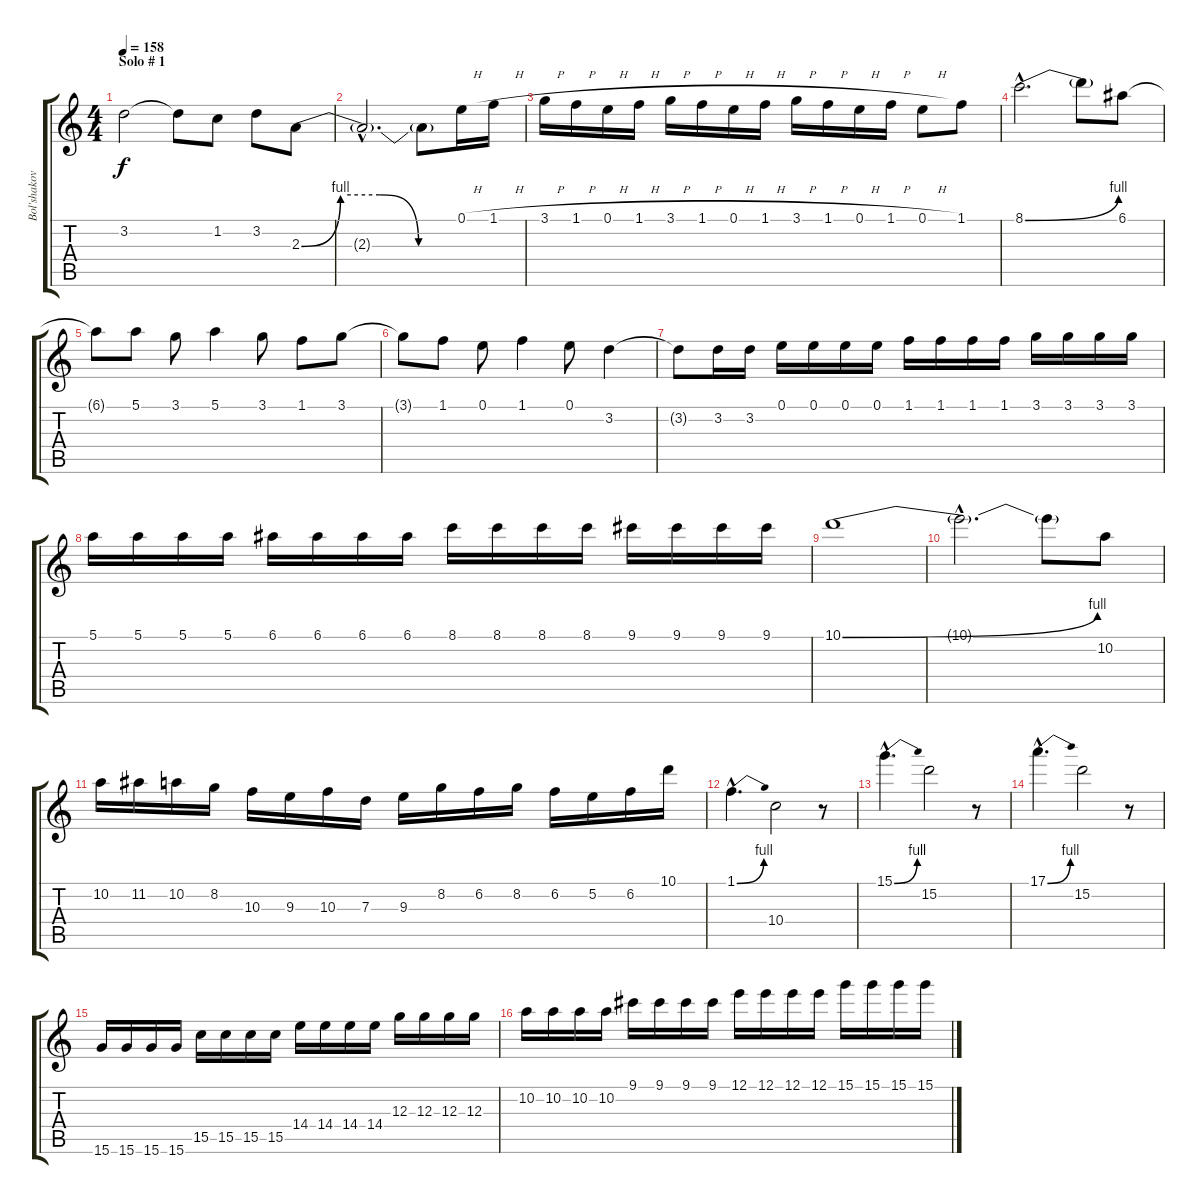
\track ("Bol'shakov" "Bol'shakov") {instrument overdrivenguitar}
\staff {score tabs}
\tuning (E4 B3 G3 D3 A2 E2) {hide}
\ts (4 4)
\section ("" "Solo # 1")
\tempo 158
\clef g2
\ks c
3.2.2{dy f volume 16 balance 5} 3.2{t}.8 1.2.8 3.2.8 2.3{be (custom 0 0 15 4 30 4 45 0 60 0)}.8 |
2.3{hac t}.2{d} 2.3{t}.8 0.1{h}.16 1.1{h}.16 |
3.1{h}.16 1.1{h}.16 0.1{h}.16 1.1{h}.16 3.1{h}.16 1.1{h}.16 0.1{h}.16 1.1{h}.16 3.1{h}.16 1.1{h}.16 0.1{h}.16 1.1{h}.16 0.1{h}.8 1.1.8 |
8.1{be (bend 0 0 60 4) hac}.2{d} 8.1{t}.8 6.1.8 |
6.1{t}.8 5.1.8 3.1.8 5.1.4 3.1.8 1.1.8 3.1.8 |
3.1{t}.8 1.1.8 0.1.8 1.1.4 0.1.8 3.2.4 |
3.2{t}.8 3.2.16 3.2.16 0.1.16 0.1.16 0.1.16 0.1.16 1.1.16 1.1.16 1.1.16 1.1.16 3.1.16 3.1.16 3.1.16 3.1.16 |
5.1.16 5.1.16 5.1.16 5.1.16 6.1.16 6.1.16 6.1.16 6.1.16 8.1.16 8.1.16 8.1.16 8.1.16 9.1.16 9.1.16 9.1.16 9.1.16 |
10.1{be (bend 0 0 60 4)}.1 |
10.1{hac t}.2{d} 10.1{t}.8 10.2.8 |
10.2.16 11.2.16 10.2.16 8.2.16 10.3.16 9.3.16 10.3.16 7.3.16 9.3.16 8.2.16 6.2.16 8.2.16 6.2.16 5.2.16 6.2.16 10.1.16 |
1.1{be (bend 0 0 60 4) hac}.4{d} 10.4.2 r.8 |
15.1{be (bend 0 0 60 4) hac}.4{d} 15.2.2 r.8 |
17.1{be (bend 0 0 60 4) hac}.4{d} 15.2.2 r.8 |
15.6.16 15.6.16 15.6.16 15.6.16 15.5.16 15.5.16 15.5.16 15.5.16 14.4.16 14.4.16 14.4.16 14.4.16 12.3.16 12.3.16 12.3.16 12.3.16 |
10.2.16 10.2.16 10.2.16 10.2.16 9.1.16 9.1.16 9.1.16 9.1.16 12.1.16 12.1.16 12.1.16 12.1.16 15.1.16 15.1.16 15.1.16 15.1.16
